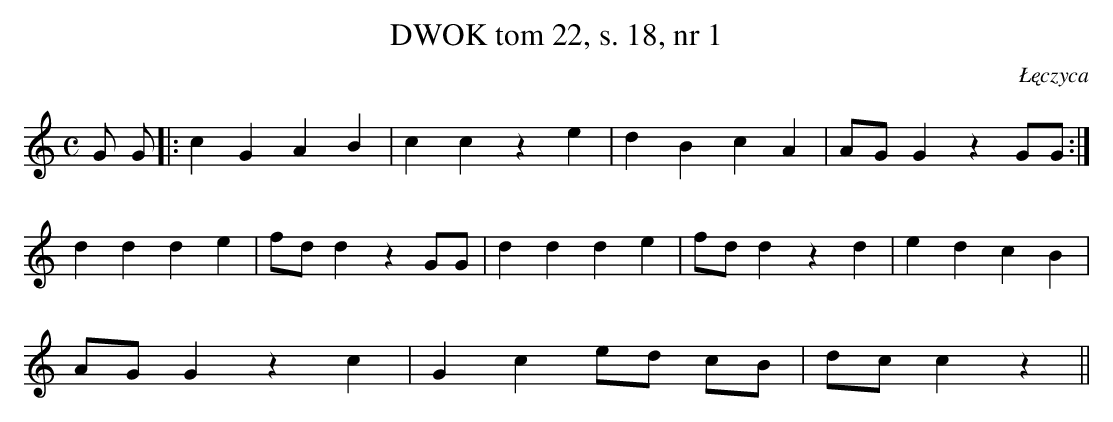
X:1
T: DWOK tom 22, s. 18, nr 1
O: Łęczyca
L: 1/16
M: C
K: C
G2 G2 |:\
c4 G4 A4 B4 |\
c4 c4 z4 e4 |\
d4 B4 c4 A4 |\
A2G2 G4 z4 G2G2:|
d4 d4 d4 e4 |\
f2d2 d4 z4 G2G2 |\
d4 d4 d4 e4 |\
f2d2 d4 z4 d4 |\
e4 d4 c4 B4 |
A2G2 G4 z4 c4 |\
G4 c4 e2d2 c2B2 |\
d2c2 c4 z4 ||
